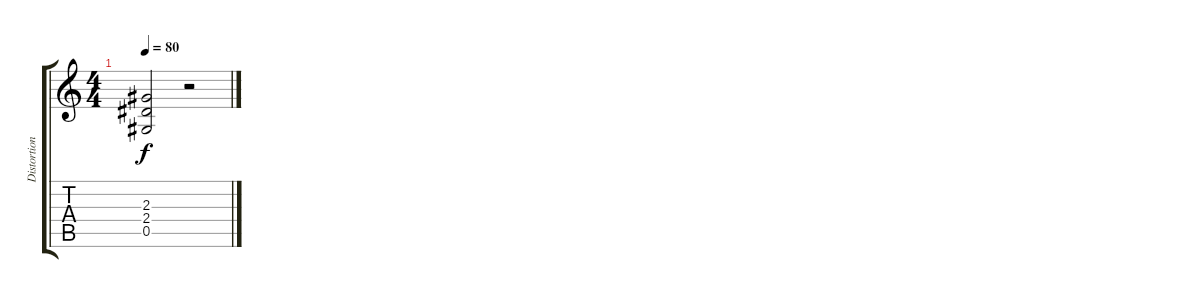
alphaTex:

\track ("Distortion Guitar" "Distortion") {instrument distortionguitar}
\staff {score tabs}
\tuning (Eb4 Bb3 Gb3 Db3 Ab2 Eb2) {hide}
\ts (4 4)
\tempo 80
\clef g2
\ks c
(2.3{t} 2.4{t} 0.5{t}).2{dy f} r.2
